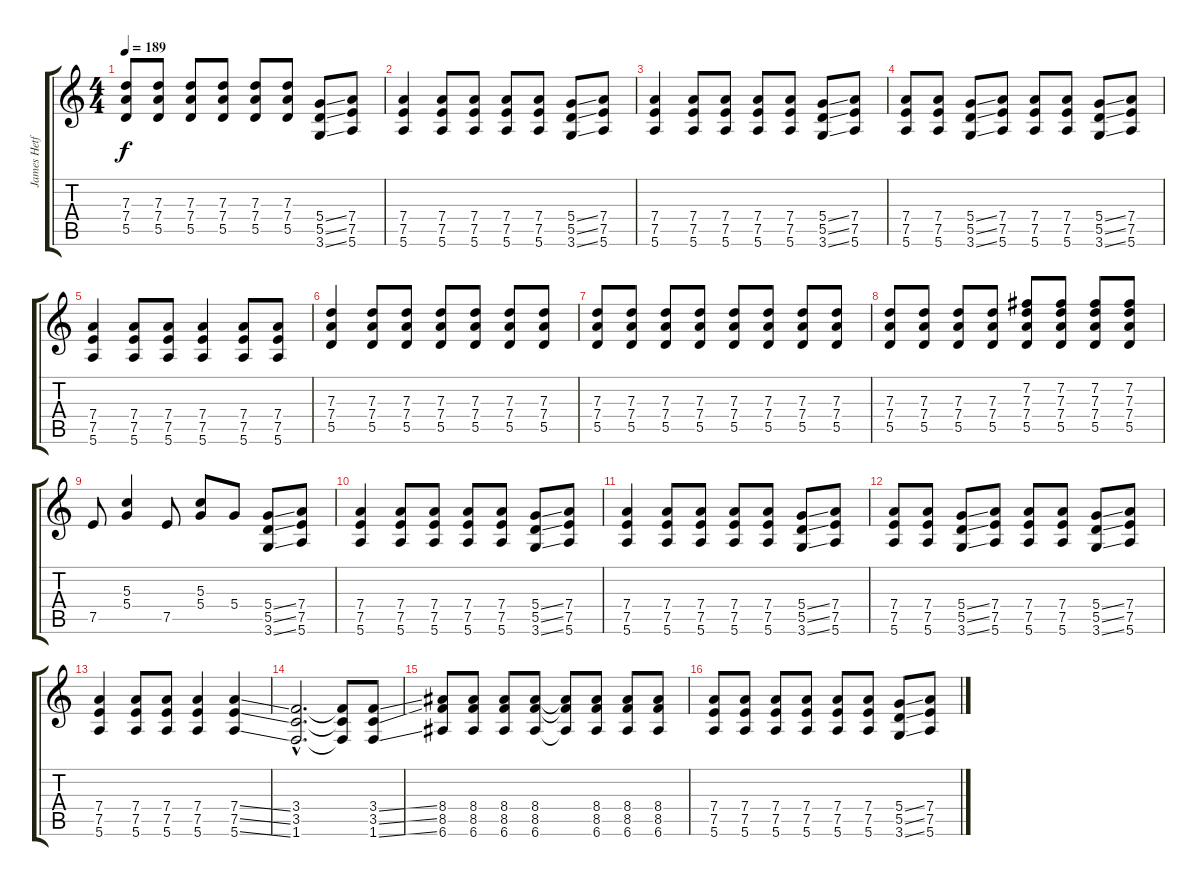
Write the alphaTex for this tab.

\track ("James Hetfield (Ov. Gtr)" "James Hetf") {instrument overdrivenguitar}
\staff {score tabs}
\tuning (E4 B3 G3 D3 A2 E2) {hide}
\ts (4 4)
\tempo 189
\clef g2
\ks c
(7.3 7.4 5.5).8{dy f} (7.3 7.4 5.5).8 (7.3 7.4 5.5).8 (7.3 7.4 5.5).8 (7.3 7.4 5.5).8 (7.3 7.4 5.5).8 (5.4{ss} 5.5{ss} 3.6{ss}).8 (7.4 7.5 5.6).8 |
(7.4 7.5 5.6).4 (7.4 7.5 5.6).8 (7.4 7.5 5.6).8 (7.4 7.5 5.6).8 (7.4 7.5 5.6).8 (5.4{ss} 5.5{ss} 3.6{ss}).8 (7.4 7.5 5.6).8 |
(7.4 7.5 5.6).4 (7.4 7.5 5.6).8 (7.4 7.5 5.6).8 (7.4 7.5 5.6).8 (7.4 7.5 5.6).8 (5.4{ss} 5.5{ss} 3.6{ss}).8 (7.4 7.5 5.6).8 |
(7.4 7.5 5.6).8 (7.4 7.5 5.6).8 (5.4{ss} 5.5{ss} 3.6{ss}).8 (7.4 7.5 5.6).8 (7.4 7.5 5.6).8 (7.4 7.5 5.6).8 (5.4{ss} 5.5{ss} 3.6{ss}).8 (7.4 7.5 5.6).8 |
(7.4 7.5 5.6).4 (7.4 7.5 5.6).8 (7.4 7.5 5.6).8 (7.4 7.5 5.6).4 (7.4 7.5 5.6).8 (7.4 7.5 5.6).8 |
(7.3 7.4 5.5).4 (7.3 7.4 5.5).8 (7.3 7.4 5.5).8 (7.3 7.4 5.5).8 (7.3 7.4 5.5).8 (7.3 7.4 5.5).8 (7.3 7.4 5.5).8 |
(7.3 7.4 5.5).8 (7.3 7.4 5.5).8 (7.3 7.4 5.5).8 (7.3 7.4 5.5).8 (7.3 7.4 5.5).8 (7.3 7.4 5.5).8 (7.3 7.4 5.5).8 (7.3 7.4 5.5).8 |
(7.3 7.4 5.5).8 (7.3 7.4 5.5).8 (7.3 7.4 5.5).8 (7.3 7.4 5.5).8 (7.2 7.3 7.4 5.5).8 (7.2 7.3 7.4 5.5).8 (7.2 7.3 7.4 5.5).8 (7.2 7.3 7.4 5.5).8 |
7.5.8 (5.3 5.4).4 7.5.8 (5.3 5.4).8 5.4.8 (5.4{ss} 5.5{ss} 3.6{ss}).8 (7.4 7.5 5.6).8 |
(7.4 7.5 5.6).4 (7.4 7.5 5.6).8 (7.4 7.5 5.6).8 (7.4 7.5 5.6).8 (7.4 7.5 5.6).8 (5.4{ss} 5.5{ss} 3.6{ss}).8 (7.4 7.5 5.6).8 |
(7.4 7.5 5.6).4 (7.4 7.5 5.6).8 (7.4 7.5 5.6).8 (7.4 7.5 5.6).8 (7.4 7.5 5.6).8 (5.4{ss} 5.5{ss} 3.6{ss}).8 (7.4 7.5 5.6).8 |
(7.4 7.5 5.6).8 (7.4 7.5 5.6).8 (5.4{ss} 5.5{ss} 3.6{ss}).8 (7.4 7.5 5.6).8 (7.4 7.5 5.6).8 (7.4 7.5 5.6).8 (5.4{ss} 5.5{ss} 3.6{ss}).8 (7.4 7.5 5.6).8 |
(7.4 7.5 5.6).4 (7.4 7.5 5.6).8 (7.4 7.5 5.6).8 (7.4 7.5 5.6).4 (7.4{ss} 7.5{ss} 5.6{ss}).4 |
(3.4{hac} 3.5{hac} 1.6{hac}).2{d} (3.4{t} 3.5{t} 1.6{t}).8 (3.4{ss} 3.5{ss} 1.6{ss}).8 |
(8.4 8.5 6.6).8 (8.4 8.5 6.6).8 (8.4 8.5 6.6).8 (8.4 8.5 6.6).8 (8.4{t} 8.5{t} 6.6{t}).8 (8.4 8.5 6.6).8 (8.4 8.5 6.6).8 (8.4 8.5 6.6).8 |
(7.4 7.5 5.6).8 (7.4 7.5 5.6).8 (7.4 7.5 5.6).8 (7.4 7.5 5.6).8 (7.4 7.5 5.6).8 (7.4 7.5 5.6).8 (5.4{ss} 5.5{ss} 3.6{ss}).8 (7.4 7.5 5.6).8
